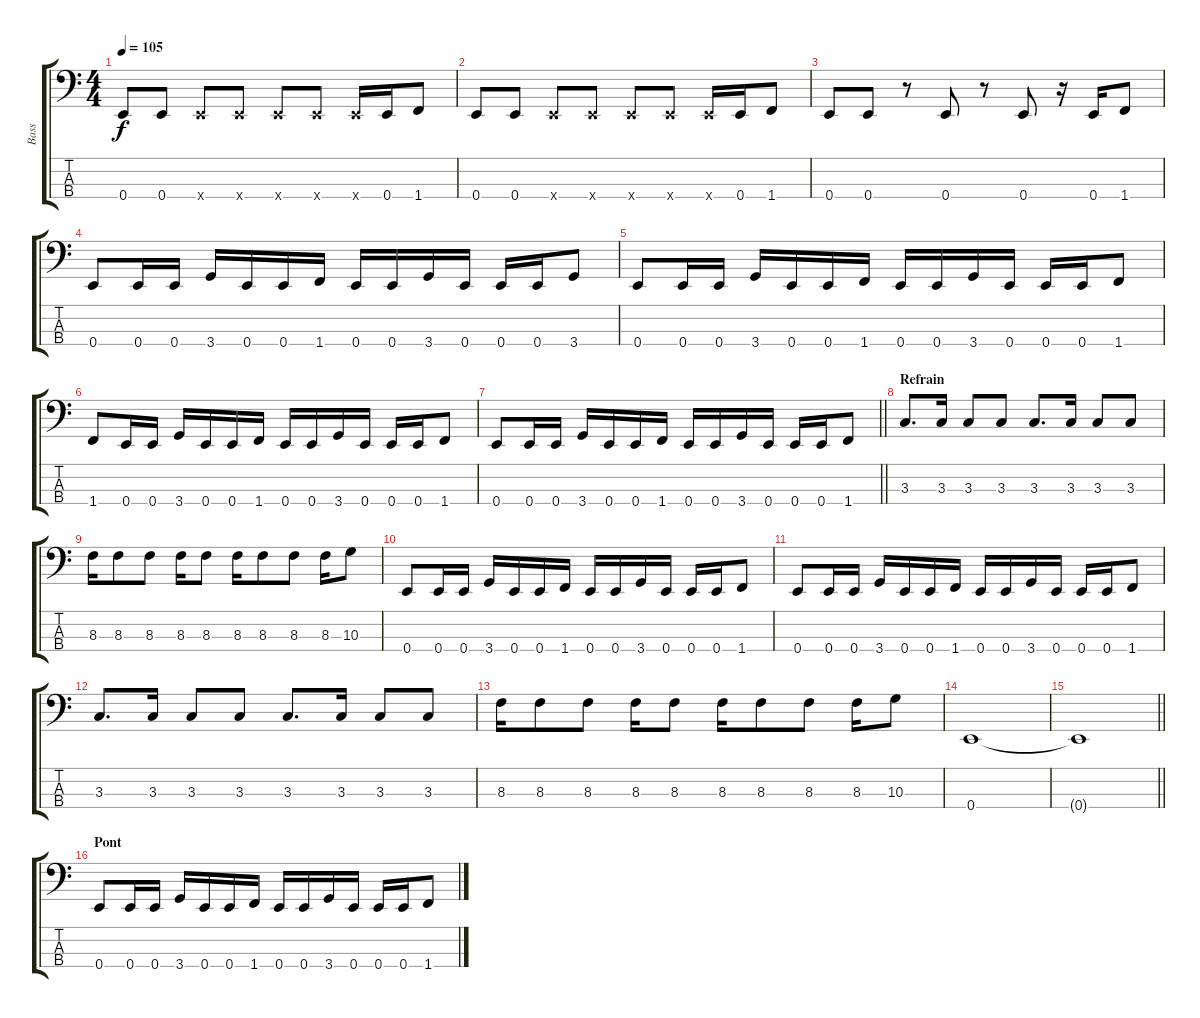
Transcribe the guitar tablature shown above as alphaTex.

\track ("Bass" "Bass") {instrument electricbassfinger}
\staff {score tabs}
\tuning (G2 D2 A1 E1) {hide}
\ts (4 4)
\tempo 105
\clef f4
\ks c
0.4.8{dy f} 0.4.8 0.4{x}.8 0.4{x}.8 0.4{x}.8 0.4{x}.8 0.4{x}.16 0.4.16 1.4.8 |
0.4.8 0.4.8 0.4{x}.8 0.4{x}.8 0.4{x}.8 0.4{x}.8 0.4{x}.16 0.4.16 1.4.8 |
0.4.8 0.4.8 r.8 0.4.8 r.8 0.4.8 r.16 0.4.16 1.4.8 |
0.4.8 0.4.16 0.4.16 3.4.16 0.4.16 0.4.16 1.4.16 0.4.16 0.4.16 3.4.16 0.4.16 0.4.16 0.4.16 3.4.8 |
0.4.8 0.4.16 0.4.16 3.4.16 0.4.16 0.4.16 1.4.16 0.4.16 0.4.16 3.4.16 0.4.16 0.4.16 0.4.16 1.4.8 |
1.4.8 0.4.16 0.4.16 3.4.16 0.4.16 0.4.16 1.4.16 0.4.16 0.4.16 3.4.16 0.4.16 0.4.16 0.4.16 1.4.8 |
\barLineRight lightlight
0.4.8 0.4.16 0.4.16 3.4.16 0.4.16 0.4.16 1.4.16 0.4.16 0.4.16 3.4.16 0.4.16 0.4.16 0.4.16 1.4.8 |
\section ("" "Refrain")
3.3.8{d} 3.3.16 3.3.8 3.3.8 3.3.8{d} 3.3.16 3.3.8 3.3.8 |
8.3.16 8.3.8 8.3.8 8.3.16 8.3.8 8.3.16 8.3.8 8.3.8 8.3.16 10.3.8 |
0.4.8 0.4.16 0.4.16 3.4.16 0.4.16 0.4.16 1.4.16 0.4.16 0.4.16 3.4.16 0.4.16 0.4.16 0.4.16 1.4.8 |
0.4.8 0.4.16 0.4.16 3.4.16 0.4.16 0.4.16 1.4.16 0.4.16 0.4.16 3.4.16 0.4.16 0.4.16 0.4.16 1.4.8 |
3.3.8{d} 3.3.16 3.3.8 3.3.8 3.3.8{d} 3.3.16 3.3.8 3.3.8 |
8.3.16 8.3.8 8.3.8 8.3.16 8.3.8 8.3.16 8.3.8 8.3.8 8.3.16 10.3.8 |
0.4.1 |
\barLineRight lightlight
0.4{t}.1 |
\section ("" "Pont")
0.4.8 0.4.16 0.4.16 3.4.16 0.4.16 0.4.16 1.4.16 0.4.16 0.4.16 3.4.16 0.4.16 0.4.16 0.4.16 1.4.8
